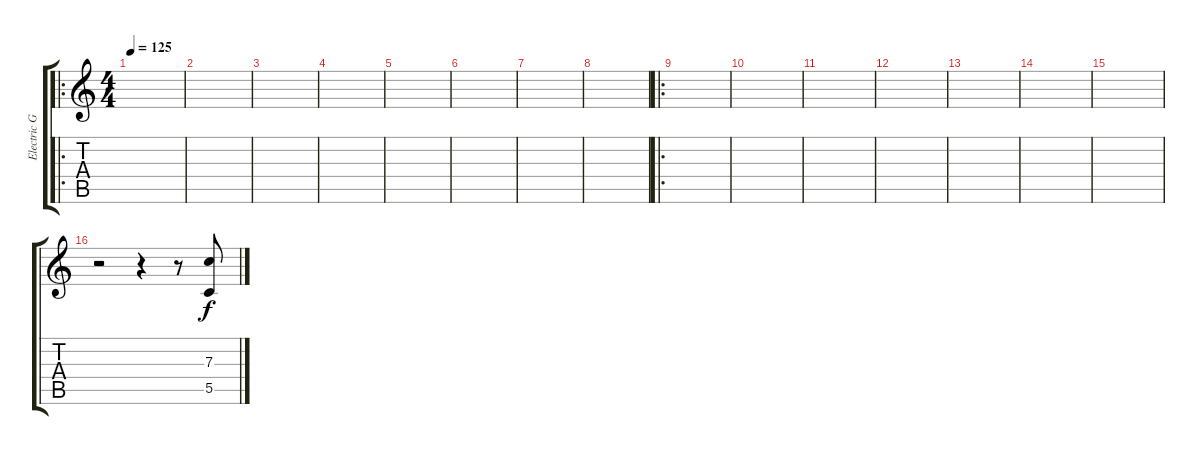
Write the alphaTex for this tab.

\track ("Electric Guitar" "Electric G") {instrument distortionguitar}
\staff {score tabs}
\tuning (D4 A3 F3 C3 G2 D2) {hide}
\ro
\ts (4 4)
\tempo 125
\clef g2
\ks c
|
|
|
|
|
|
|
|
\ro
|
|
|
|
|
|
|
r.2 r.4 r.8 (7.3{sl} 5.5{sl}).8{volume 14}
